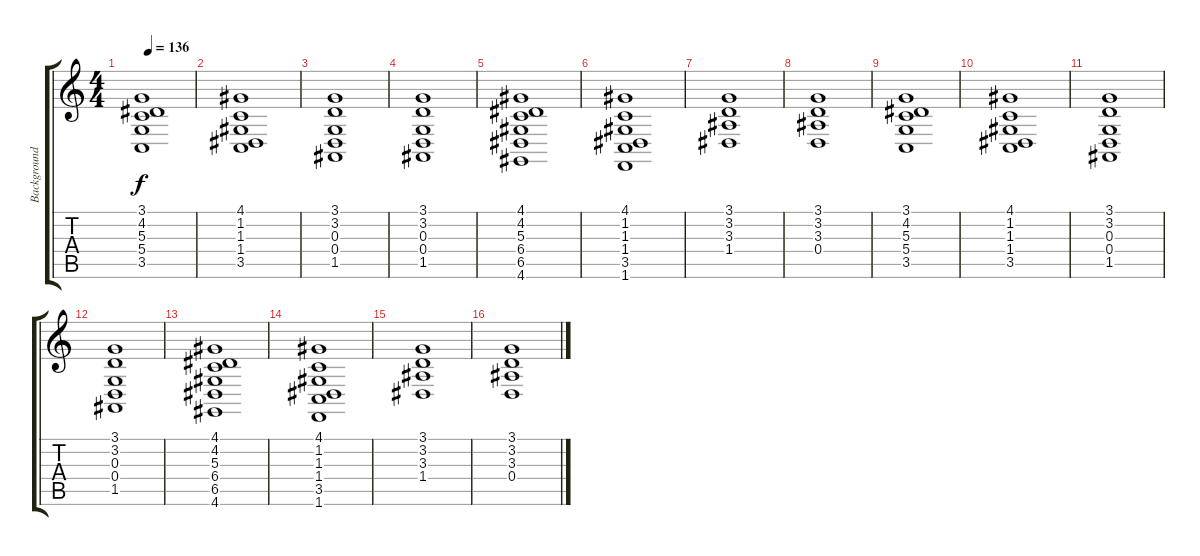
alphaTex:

\track ("Background" "Background") {instrument stringensemble2}
\staff {score tabs}
\tuning (E4 B3 G3 D3 A2 E2) {hide}
\ts (4 4)
\tempo 136
\clef g2
\ks c
(3.1 4.2 5.3 5.4 3.5).1{dy f} |
(4.1 1.2 1.3 1.4 3.5).1 |
(3.1 3.2 0.3 0.4 1.5).1 |
(3.1 3.2 0.3 0.4 1.5).1 |
(4.1 4.2 5.3 6.4 6.5 4.6).1 |
(4.1 1.2 1.3 1.4 3.5 1.6).1 |
(3.1 3.2 3.3 1.4).1 |
(3.1 3.2 3.3 0.4).1 |
(3.1 4.2 5.3 5.4 3.5).1 |
(4.1 1.2 1.3 1.4 3.5).1 |
(3.1 3.2 0.3 0.4 1.5).1 |
(3.1 3.2 0.3 0.4 1.5).1 |
(4.1 4.2 5.3 6.4 6.5 4.6).1 |
(4.1 1.2 1.3 1.4 3.5 1.6).1 |
(3.1 3.2 3.3 1.4).1 |
(3.1 3.2 3.3 0.4).1
